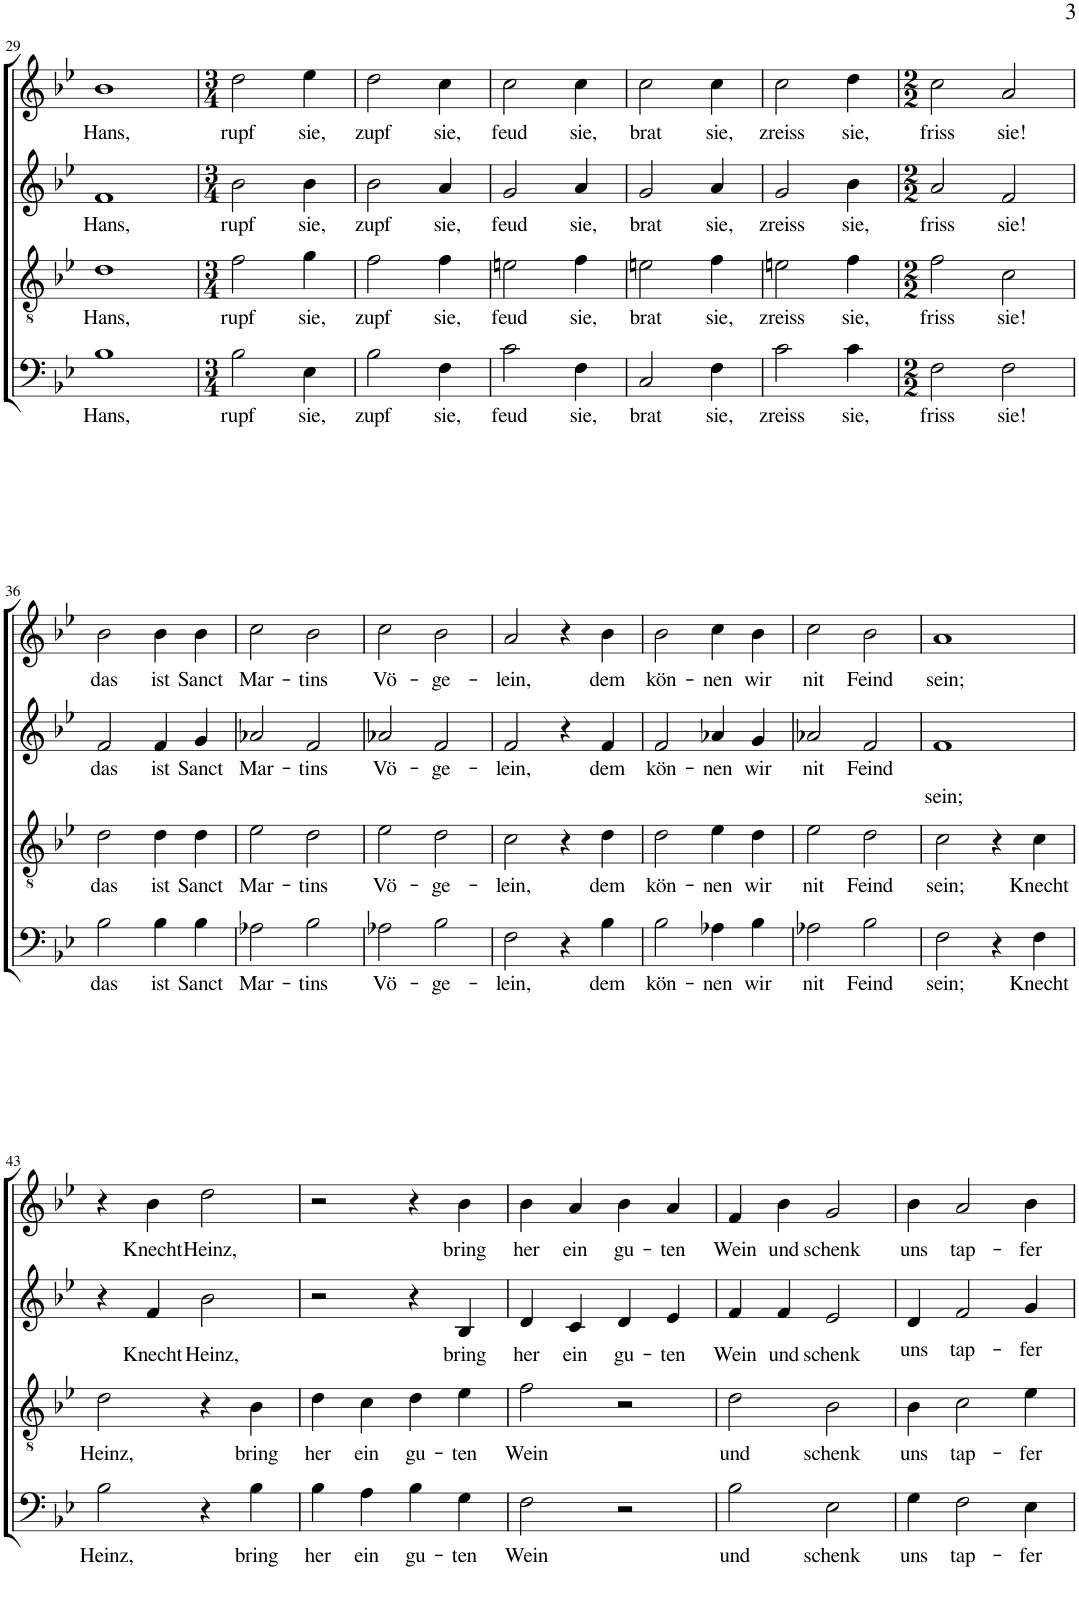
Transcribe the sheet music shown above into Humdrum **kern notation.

**kern	**text	**kern	**text	**kern	**text	**kern	**text
*part4	*part4	*part3	*part3	*part2	*part2	*part1	*part1
*staff4	*staff4	*staff3	*staff3	*staff2	*staff2	*staff1	*staff1
*I"Bass	*	*I"Tenor	*	*I"Alto	*	*I"Soprano	*
!!LO:PB:g=z
*clefF4	*	*clefGv2	*	*clefG2	*	*clefG2	*
*k[b-e-]	*	*k[b-e-]	*	*k[b-e-]	*	*k[b-e-]	*
*M2/2	*	*M2/2	*	*M2/2	*	*M2/2	*
=29	=29	=29	=29	=29	=29	=29	=29
!	!LO:LY:b	!	!LO:LY:b	!	!LO:LY:b	!	!LO:LY:b
1B-	Hans,	1d	Hans,	1f	Hans,	1b-	Hans,
=30	=30	=30	=30	=30	=30	=30	=30
*M3/4	*	*M3/4	*	*M3/4	*	*M3/4	*
!	!LO:LY:b	!	!LO:LY:b	!	!LO:LY:b	!	!LO:LY:b
2B-\	rupf	2f\	rupf	2b-\	rupf	2dd\	rupf
!	!LO:LY:b	!	!LO:LY:b	!	!LO:LY:b	!	!LO:LY:b
4E-\	sie,	4g\	sie,	4b-\	sie,	4ee-\	sie,
=31	=31	=31	=31	=31	=31	=31	=31
!	!LO:LY:b	!	!LO:LY:b	!	!LO:LY:b	!	!LO:LY:b
2B-\	zupf	2f\	zupf	2b-\	zupf	2dd\	zupf
!	!LO:LY:b	!	!LO:LY:b	!	!LO:LY:b	!	!LO:LY:b
4F\	sie,	4f\	sie,	4a/	sie,	4cc\	sie,
=32	=32	=32	=32	=32	=32	=32	=32
!	!LO:LY:b	!	!LO:LY:b	!	!LO:LY:b	!	!LO:LY:b
2c\	feud	2en\	feud	2g/	feud	2cc\	feud
!	!LO:LY:b	!	!LO:LY:b	!	!LO:LY:b	!	!LO:LY:b
4F\	sie,	4f\	sie,	4a/	sie,	4cc\	sie,
=33	=33	=33	=33	=33	=33	=33	=33
!	!LO:LY:b	!	!LO:LY:b	!	!LO:LY:b	!	!LO:LY:b
2C/	brat	2en\	brat	2g/	brat	2cc\	brat
!	!LO:LY:b	!	!LO:LY:b	!	!LO:LY:b	!	!LO:LY:b
4F\	sie,	4f\	sie,	4a/	sie,	4cc\	sie,
=34	=34	=34	=34	=34	=34	=34	=34
!	!LO:LY:b	!	!LO:LY:b	!	!LO:LY:b	!	!LO:LY:b
2c\	zreiss	2en\	zreiss	2g/	zreiss	2cc\	zreiss
!	!LO:LY:b	!	!LO:LY:b	!	!LO:LY:b	!	!LO:LY:b
4c\	sie,	4f\	sie,	4b-\	sie,	4dd\	sie,
=35	=35	=35	=35	=35	=35	=35	=35
*M2/2	*	*M2/2	*	*M2/2	*	*M2/2	*
!	!LO:LY:b	!	!LO:LY:b	!	!LO:LY:b	!	!LO:LY:b
2F\	friss	2f\	friss	2a/	friss	2cc\	friss
!	!LO:LY:b	!	!LO:LY:b	!	!LO:LY:b	!	!LO:LY:b
2F\	sie!	2c\	sie!	2f/	sie!	2a/	sie!
!!LO:LB:g=z
=36	=36	=36	=36	=36	=36	=36	=36
!	!LO:LY:b	!	!LO:LY:b	!	!LO:LY:b	!	!LO:LY:b
2B-\	das	2d\	das	2f/	das	2b-\	das
!	!LO:LY:b	!	!LO:LY:b	!	!LO:LY:b	!	!LO:LY:b
4B-\	ist	4d\	ist	4f/	ist	4b-\	ist
!	!LO:LY:b	!	!LO:LY:b	!	!LO:LY:b	!	!LO:LY:b
4B-\	Sanct	4d\	Sanct	4g/	Sanct	4b-\	Sanct
=37	=37	=37	=37	=37	=37	=37	=37
!	!LO:LY:b	!	!LO:LY:b	!	!LO:LY:b	!	!LO:LY:b
2A-X\	Mar-	2e-\	Mar-	2a-X/	Mar-	2cc\	Mar-
!	!LO:LY:b	!	!LO:LY:b	!	!LO:LY:b	!	!LO:LY:b
2B-\	tins	2d\	tins	2f/	tins	2b-\	tins
=38	=38	=38	=38	=38	=38	=38	=38
!	!LO:LY:b	!	!LO:LY:b	!	!LO:LY:b	!	!LO:LY:b
2A-X\	Vö-	2e-\	Vö-	2a-X/	Vö-	2cc\	Vö-
!	!LO:LY:b	!	!LO:LY:b	!	!LO:LY:b	!	!LO:LY:b
2B-\	ge-	2d\	ge-	2f/	ge-	2b-\	ge-
=39	=39	=39	=39	=39	=39	=39	=39
!	!LO:LY:b	!	!LO:LY:b	!	!LO:LY:b	!	!LO:LY:b
2F\	lein,	2c\	lein,	2f/	lein,	2a/	lein,
4r	.	4r	.	4r	.	4r	.
!	!LO:LY:b	!	!LO:LY:b	!	!LO:LY:b	!	!LO:LY:b
4B-\	dem	4d\	dem	4f/	dem	4b-\	dem
=40	=40	=40	=40	=40	=40	=40	=40
!	!LO:LY:b	!	!LO:LY:b	!	!LO:LY:b	!	!LO:LY:b
2B-\	kön-	2d\	kön-	2f/	kön-	2b-\	kön-
!	!LO:LY:b	!	!LO:LY:b	!	!LO:LY:b	!	!LO:LY:b
4A-X\	nen	4e-\	nen	4a-X/	nen	4cc\	nen
!	!LO:LY:b	!	!LO:LY:b	!	!LO:LY:b	!	!LO:LY:b
4B-\	wir	4d\	wir	4g/	wir	4b-\	wir
=41	=41	=41	=41	=41	=41	=41	=41
!	!LO:LY:b	!	!LO:LY:b	!	!LO:LY:b	!	!LO:LY:b
2A-X\	nit	2e-\	nit	2a-X/	nit	2cc\	nit
!	!LO:LY:b	!	!LO:LY:b	!	!LO:LY:b	!	!LO:LY:b
2B-\	Feind	2d\	Feind	2f/	Feind	2b-\	Feind
=42	=42	=42	=42	=42	=42	=42	=42
!	!LO:LY:b	!	!LO:LY:b	!	!LO:LY:b	!	!LO:LY:b
2F\	sein;	2c\	sein;	1f	sein;	1a	sein;
4r	.	4r	.	.	.	.	.
!	!LO:LY:b	!	!LO:LY:b	!	!	!	!
4F\	Knecht	4c\	Knecht	.	.	.	.
!!LO:LB:g=z
=43	=43	=43	=43	=43	=43	=43	=43
!	!LO:LY:b	!	!LO:LY:b	!	!	!	!
2B-\	Heinz,	2d\	Heinz,	4r	.	4r	.
!	!	!	!	!	!LO:LY:b	!	!LO:LY:b
.	.	.	.	4f/	Knecht	4b-\	Knecht
!	!	!	!	!	!LO:LY:b	!	!LO:LY:b
4r	.	4r	.	2b-\	Heinz,	2dd\	Heinz,
!	!LO:LY:b	!	!LO:LY:b	!	!	!	!
4B-\	bring	4B-\	bring	.	.	.	.
=44	=44	=44	=44	=44	=44	=44	=44
!	!LO:LY:b	!	!LO:LY:b	!	!	!	!
4B-\	her	4d\	her	2r	.	2r	.
!	!LO:LY:b	!	!LO:LY:b	!	!	!	!
4A\	ein	4c\	ein	.	.	.	.
!	!LO:LY:b	!	!LO:LY:b	!	!	!	!
4B-\	gu-	4d\	gu-	4r	.	4r	.
!	!LO:LY:b	!	!LO:LY:b	!	!LO:LY:b	!	!LO:LY:b
4G\	ten	4e-\	ten	4B-/	bring	4b-\	bring
=45	=45	=45	=45	=45	=45	=45	=45
!	!LO:LY:b	!	!LO:LY:b	!	!LO:LY:b	!	!LO:LY:b
2F\	Wein	2f\	Wein	4d/	her	4b-\	her
!	!	!	!	!	!LO:LY:b	!	!LO:LY:b
.	.	.	.	4c/	ein	4a/	ein
!	!	!	!	!	!LO:LY:b	!	!LO:LY:b
2r	.	2r	.	4d/	gu-	4b-\	gu-
!	!	!	!	!	!LO:LY:b	!	!LO:LY:b
.	.	.	.	4e-/	ten	4a/	ten
=46	=46	=46	=46	=46	=46	=46	=46
!	!LO:LY:b	!	!LO:LY:b	!	!LO:LY:b	!	!LO:LY:b
2B-\	und	2d\	und	4f/	Wein	4f/	Wein
!	!	!	!	!	!LO:LY:b	!	!LO:LY:b
.	.	.	.	4f/	und	4b-\	und
!	!LO:LY:b	!	!LO:LY:b	!	!LO:LY:b	!	!LO:LY:b
2E-\	schenk	2B-\	schenk	2e-/	schenk	2g/	schenk
=47	=47	=47	=47	=47	=47	=47	=47
!	!LO:LY:b	!	!LO:LY:b	!	!LO:LY:b	!	!LO:LY:b
4G\	uns	4B-\	uns	4d/	uns	4b-\	uns
!	!LO:LY:b	!	!LO:LY:b	!	!LO:LY:b	!	!LO:LY:b
2F\	tap-	2c\	tap-	2f/	tap-	2a/	tap-
!	!LO:LY:b	!	!LO:LY:b	!	!LO:LY:b	!	!LO:LY:b
4E-\	fer	4e-\	fer	4g/	fer	4b-\	fer
=	=	=	=	=	=	=	=
*-	*-	*-	*-	*-	*-	*-	*-
